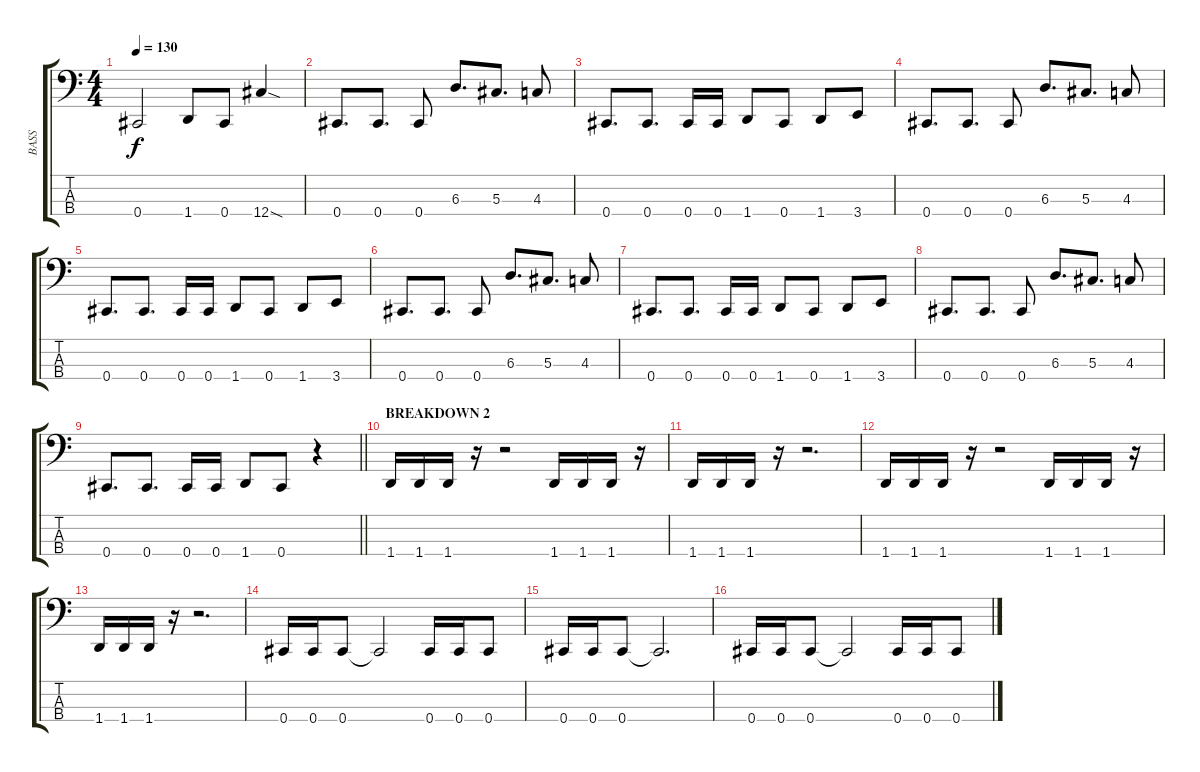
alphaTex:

\track ("BASS" "BASS") {instrument electricbasspick}
\staff {score tabs}
\tuning (Gb2 Db2 Ab1 Db1) {hide}
\ts (4 4)
\tempo 130
\clef f4
\ks c
0.4{t}.2{dy f} 1.4.8 0.4.8 12.4{sod}.4 |
0.4.8{d} 0.4.8{d} 0.4.8 6.3.8{d} 5.3.8{d} 4.3.8 |
0.4.8{d} 0.4.8{d} 0.4.16 0.4.16 1.4.8 0.4.8 1.4.8 3.4.8 |
0.4.8{d} 0.4.8{d} 0.4.8 6.3.8{d} 5.3.8{d} 4.3.8 |
0.4.8{d} 0.4.8{d} 0.4.16 0.4.16 1.4.8 0.4.8 1.4.8 3.4.8 |
0.4.8{d} 0.4.8{d} 0.4.8 6.3.8{d} 5.3.8{d} 4.3.8 |
0.4.8{d} 0.4.8{d} 0.4.16 0.4.16 1.4.8 0.4.8 1.4.8 3.4.8 |
0.4.8{d} 0.4.8{d} 0.4.8 6.3.8{d} 5.3.8{d} 4.3.8 |
\barLineRight lightlight
0.4.8{d} 0.4.8{d} 0.4.16 0.4.16 1.4.8 0.4.8 r.4 |
\section ("" "BREAKDOWN 2")
1.4.16 1.4.16 1.4.16 r.16 r.2 1.4.16 1.4.16 1.4.16 r.16 |
1.4.16 1.4.16 1.4.16 r.16 r.2{d} |
1.4.16 1.4.16 1.4.16 r.16 r.2 1.4.16 1.4.16 1.4.16 r.16 |
1.4.16 1.4.16 1.4.16 r.16 r.2{d} |
0.4.16 0.4.16 0.4.8 0.4{t}.2 0.4.16 0.4.16 0.4.8 |
0.4.16 0.4.16 0.4.8 0.4{t}.2{d} |
0.4.16 0.4.16 0.4.8 0.4{t}.2 0.4.16 0.4.16 0.4.8
